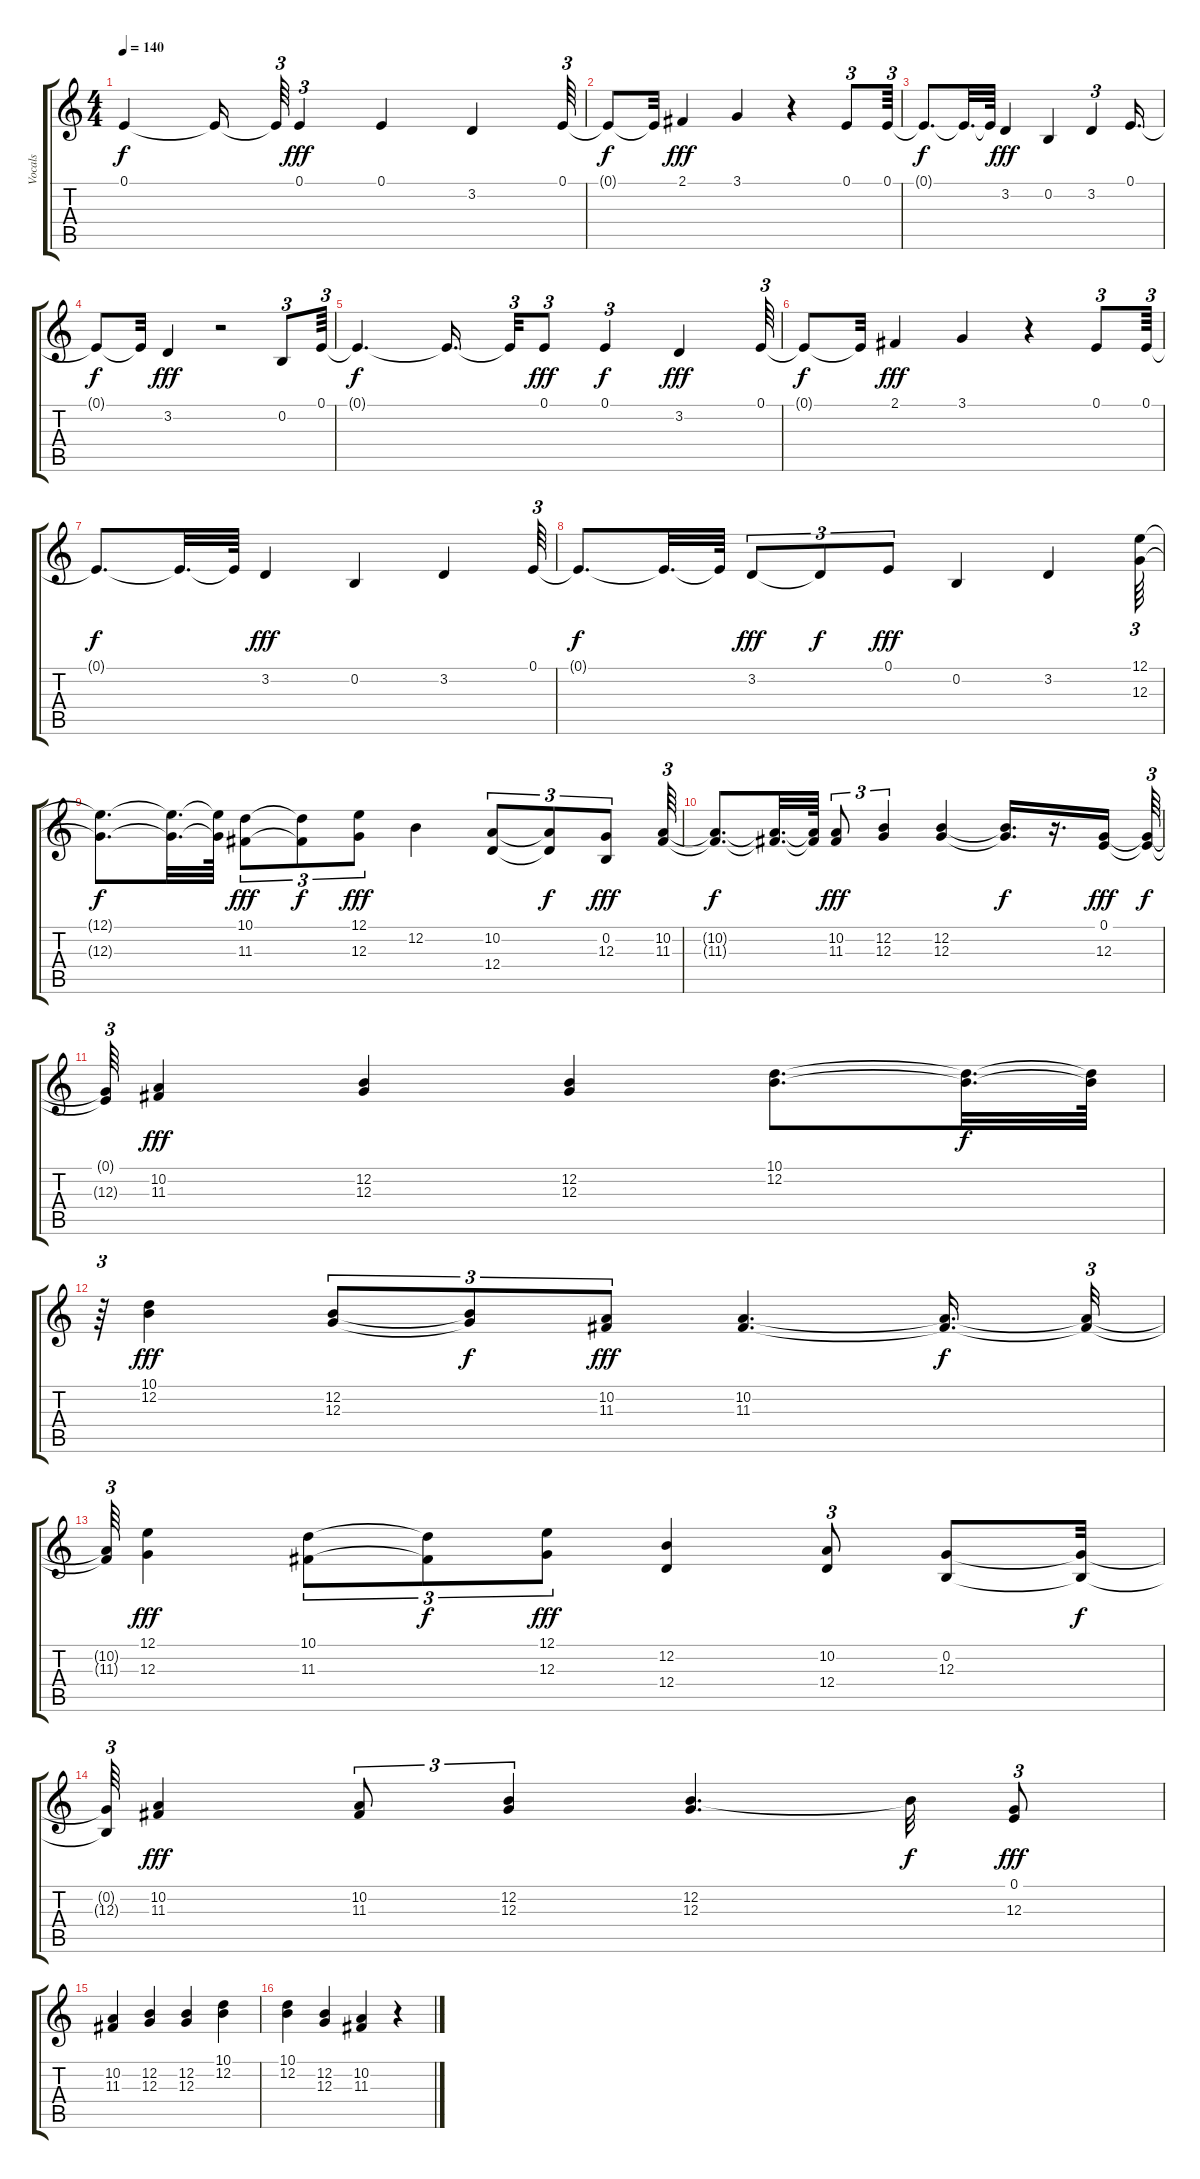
\track ("Vocals" "Vocals") {instrument flute}
\staff {score tabs}
\tuning (E4 B3 G3 D3 A2 E2) {hide}
\ts (4 4)
\tempo 140
\clef g2
\ks c
0.1{t}.4{dy f} 0.1{t}.16 0.1{t}.64{tu (3 2)} 0.1.4{tu (3 2) dy fff} 0.1.4 3.2.4 0.1.64{tu (3 2)} |
0.1{t}.8{dy f} 0.1{t}.32 2.1.4{dy fff} 3.1.4 r.4 0.1.8{tu (3 2)} 0.1.64{tu (3 2)} |
0.1{t}.8{d dy f} 0.1{t}.32{d} 0.1{t}.64 3.2.4{dy fff} 0.2.4 3.2.4{tu (3 2)} 0.1.16{d} |
0.1{t}.8{dy f} 0.1{t}.32 3.2.4{dy fff} r.2 0.2.8{tu (3 2)} 0.1.64{tu (3 2)} |
0.1{t}.4{d dy f} 0.1{t}.16{d} 0.1{t}.32{tu (3 2)} 0.1.8{tu (3 2) dy fff} 0.1.4{tu (3 2) dy f} 3.2.4{dy fff} 0.1.64{tu (3 2)} |
0.1{t}.8{dy f} 0.1{t}.32 2.1.4{dy fff} 3.1.4 r.4 0.1.8{tu (3 2)} 0.1.64{tu (3 2)} |
0.1{t}.8{d dy f} 0.1{t}.32{d} 0.1{t}.64 3.2.4{dy fff} 0.2.4 3.2.4 0.1.64{tu (3 2)} |
0.1{t}.8{d dy f} 0.1{t}.32{d} 0.1{t}.64 3.2.8{tu (3 2) dy fff} 3.2{t}.8{tu (3 2) dy f} 0.1.8{tu (3 2) dy fff} 0.2.4 3.2.4 (12.1 12.3).64{tu (3 2)} |
(12.1{t} 12.3{t}).8{d dy f} (12.1{t} 12.3{t}).32{d} (12.1{t} 12.3{t}).64 (10.1 11.3).8{tu (3 2) dy fff} (10.1{t} 11.3{t}).8{tu (3 2) dy f} (12.1 12.3).8{tu (3 2) dy fff} 12.2.4 (10.2 12.4).8{tu (3 2)} (10.2{t} 12.4{t}).8{tu (3 2) dy f} (0.2 12.3).8{tu (3 2) dy fff} (10.2 11.3).64{tu (3 2)} |
(10.2{t} 11.3{t}).8{d dy f} (10.2{t} 11.3{t}).32{d} (10.2{t} 11.3{t}).64 (10.2 11.3).8{tu (3 2) dy fff} (12.2 12.3).4{tu (3 2)} (12.2 12.3).4 (12.2{t} 12.3{t}).16{d dy f} r.16{d} (0.1 12.3).16{dy fff} (0.1{t} 12.3{t}).64{tu (3 2) dy f} |
(0.1{t} 12.3{t}).64{tu (3 2)} (10.2 11.3).4{dy fff} (12.2 12.3).4 (12.2 12.3).4 (10.1 12.2).8{d} (10.1{t} 12.2{t}).32{d dy f} (10.1{t} 12.2{t}).64 |
r.64{tu (3 2)} (10.1 12.2).4{dy fff} (12.2 12.3).8{tu (3 2)} (12.2{t} 12.3{t}).8{tu (3 2) dy f} (10.2 11.3).8{tu (3 2) dy fff} (10.2 11.3).4{d} (10.2{t} 11.3{t}).16{d dy f} (10.2{t} 11.3{t}).32{tu (3 2)} |
(10.2{t} 11.3{t}).64{tu (3 2)} (12.1 12.3).4{dy fff} (10.1 11.3).8{tu (3 2)} (10.1{t} 11.3{t}).8{tu (3 2) dy f} (12.1 12.3).8{tu (3 2) dy fff} (12.2 12.4).4 (10.2 12.4).8{tu (3 2)} (0.2 12.3).8 (0.2{t} 12.3{t}).32{dy f} |
(0.2{t} 12.3{t}).64{tu (3 2)} (10.2 11.3).4{dy fff} (10.2 11.3).8{tu (3 2)} (12.2 12.3).4{tu (3 2)} (12.2 12.3).4{d} 12.2{t}.32{dy f} (0.1 12.3).8{tu (3 2) dy fff} |
(10.2 11.3).4 (12.2 12.3).4 (12.2 12.3).4 (10.1 12.2).4 |
(10.1 12.2).4 (12.2 12.3).4 (10.2 11.3).4 r.4
